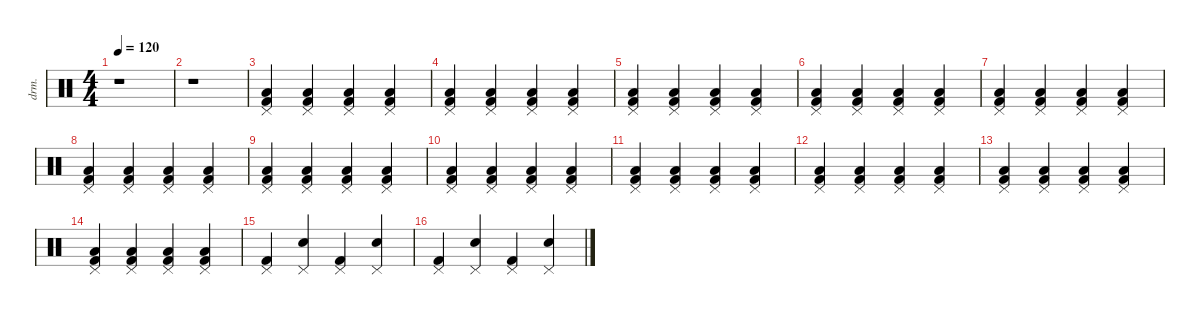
\defaultSystemsLayout 4
\hideDynamics
\bracketExtendMode nobrackets
\otherSystemsTrackNameOrientation horizontal
\track ("Drums (Meg White)" "drm.") {instrument percussion}
\staff {score}
\articulation defaults
\ts (4 4)
\tempo 120
\clef neutral
\ks c
r.1{dy f} |
r.1 |
("Pedal Hi-Hat (hit)" "Low Floor Tom (hit)" "Kick (hit) 2").4 ("Pedal Hi-Hat (hit)" "Low Floor Tom (hit)" "Kick (hit) 2").4 ("Pedal Hi-Hat (hit)" "Low Floor Tom (hit)" "Kick (hit) 2").4 ("Pedal Hi-Hat (hit)" "Low Floor Tom (hit)" "Kick (hit) 2").4 |
("Pedal Hi-Hat (hit)" "Low Floor Tom (hit)" "Kick (hit) 2").4 ("Pedal Hi-Hat (hit)" "Low Floor Tom (hit)" "Kick (hit) 2").4 ("Pedal Hi-Hat (hit)" "Low Floor Tom (hit)" "Kick (hit) 2").4 ("Pedal Hi-Hat (hit)" "Low Floor Tom (hit)" "Kick (hit) 2").4 |
("Pedal Hi-Hat (hit)" "Low Floor Tom (hit)" "Kick (hit) 2").4 ("Pedal Hi-Hat (hit)" "Low Floor Tom (hit)" "Kick (hit) 2").4 ("Pedal Hi-Hat (hit)" "Low Floor Tom (hit)" "Kick (hit) 2").4 ("Pedal Hi-Hat (hit)" "Low Floor Tom (hit)" "Kick (hit) 2").4 |
("Pedal Hi-Hat (hit)" "Low Floor Tom (hit)" "Kick (hit) 2").4 ("Pedal Hi-Hat (hit)" "Low Floor Tom (hit)" "Kick (hit) 2").4 ("Pedal Hi-Hat (hit)" "Low Floor Tom (hit)" "Kick (hit) 2").4 ("Pedal Hi-Hat (hit)" "Low Floor Tom (hit)" "Kick (hit) 2").4 |
("Pedal Hi-Hat (hit)" "Low Floor Tom (hit)" "Kick (hit) 2").4 ("Pedal Hi-Hat (hit)" "Low Floor Tom (hit)" "Kick (hit) 2").4 ("Pedal Hi-Hat (hit)" "Low Floor Tom (hit)" "Kick (hit) 2").4 ("Pedal Hi-Hat (hit)" "Low Floor Tom (hit)" "Kick (hit) 2").4 |
("Pedal Hi-Hat (hit)" "Low Floor Tom (hit)" "Kick (hit) 2").4 ("Pedal Hi-Hat (hit)" "Low Floor Tom (hit)" "Kick (hit) 2").4 ("Pedal Hi-Hat (hit)" "Low Floor Tom (hit)" "Kick (hit) 2").4 ("Pedal Hi-Hat (hit)" "Low Floor Tom (hit)" "Kick (hit) 2").4 |
("Pedal Hi-Hat (hit)" "Low Floor Tom (hit)" "Kick (hit) 2").4 ("Pedal Hi-Hat (hit)" "Low Floor Tom (hit)" "Kick (hit) 2").4 ("Pedal Hi-Hat (hit)" "Low Floor Tom (hit)" "Kick (hit) 2").4 ("Pedal Hi-Hat (hit)" "Low Floor Tom (hit)" "Kick (hit) 2").4 |
("Pedal Hi-Hat (hit)" "Low Floor Tom (hit)" "Kick (hit) 2").4 ("Pedal Hi-Hat (hit)" "Low Floor Tom (hit)" "Kick (hit) 2").4 ("Pedal Hi-Hat (hit)" "Low Floor Tom (hit)" "Kick (hit) 2").4 ("Pedal Hi-Hat (hit)" "Low Floor Tom (hit)" "Kick (hit) 2").4 |
("Pedal Hi-Hat (hit)" "Low Floor Tom (hit)" "Kick (hit) 2").4 ("Pedal Hi-Hat (hit)" "Low Floor Tom (hit)" "Kick (hit) 2").4 ("Pedal Hi-Hat (hit)" "Low Floor Tom (hit)" "Kick (hit) 2").4 ("Pedal Hi-Hat (hit)" "Low Floor Tom (hit)" "Kick (hit) 2").4 |
("Pedal Hi-Hat (hit)" "Low Floor Tom (hit)" "Kick (hit) 2").4 ("Pedal Hi-Hat (hit)" "Low Floor Tom (hit)" "Kick (hit) 2").4 ("Pedal Hi-Hat (hit)" "Low Floor Tom (hit)" "Kick (hit) 2").4 ("Pedal Hi-Hat (hit)" "Low Floor Tom (hit)" "Kick (hit) 2").4 |
("Pedal Hi-Hat (hit)" "Low Floor Tom (hit)" "Kick (hit) 2").4 ("Pedal Hi-Hat (hit)" "Low Floor Tom (hit)" "Kick (hit) 2").4 ("Pedal Hi-Hat (hit)" "Low Floor Tom (hit)" "Kick (hit) 2").4 ("Pedal Hi-Hat (hit)" "Low Floor Tom (hit)" "Kick (hit) 2").4 |
("Pedal Hi-Hat (hit)" "Low Floor Tom (hit)" "Kick (hit) 2").4 ("Pedal Hi-Hat (hit)" "Low Floor Tom (hit)" "Kick (hit) 2").4 ("Pedal Hi-Hat (hit)" "Low Floor Tom (hit)" "Kick (hit) 2").4 ("Pedal Hi-Hat (hit)" "Low Floor Tom (hit)" "Kick (hit) 2").4 |
("Pedal Hi-Hat (hit)" "Kick (hit) 2").4 ("Pedal Hi-Hat (hit)" "Snare (hit) 2").4 ("Pedal Hi-Hat (hit)" "Kick (hit) 2").4 ("Pedal Hi-Hat (hit)" "Snare (hit) 2").4 |
("Pedal Hi-Hat (hit)" "Kick (hit) 2").4 ("Pedal Hi-Hat (hit)" "Snare (hit) 2").4 ("Pedal Hi-Hat (hit)" "Kick (hit) 2").4 ("Pedal Hi-Hat (hit)" "Snare (hit) 2").4
